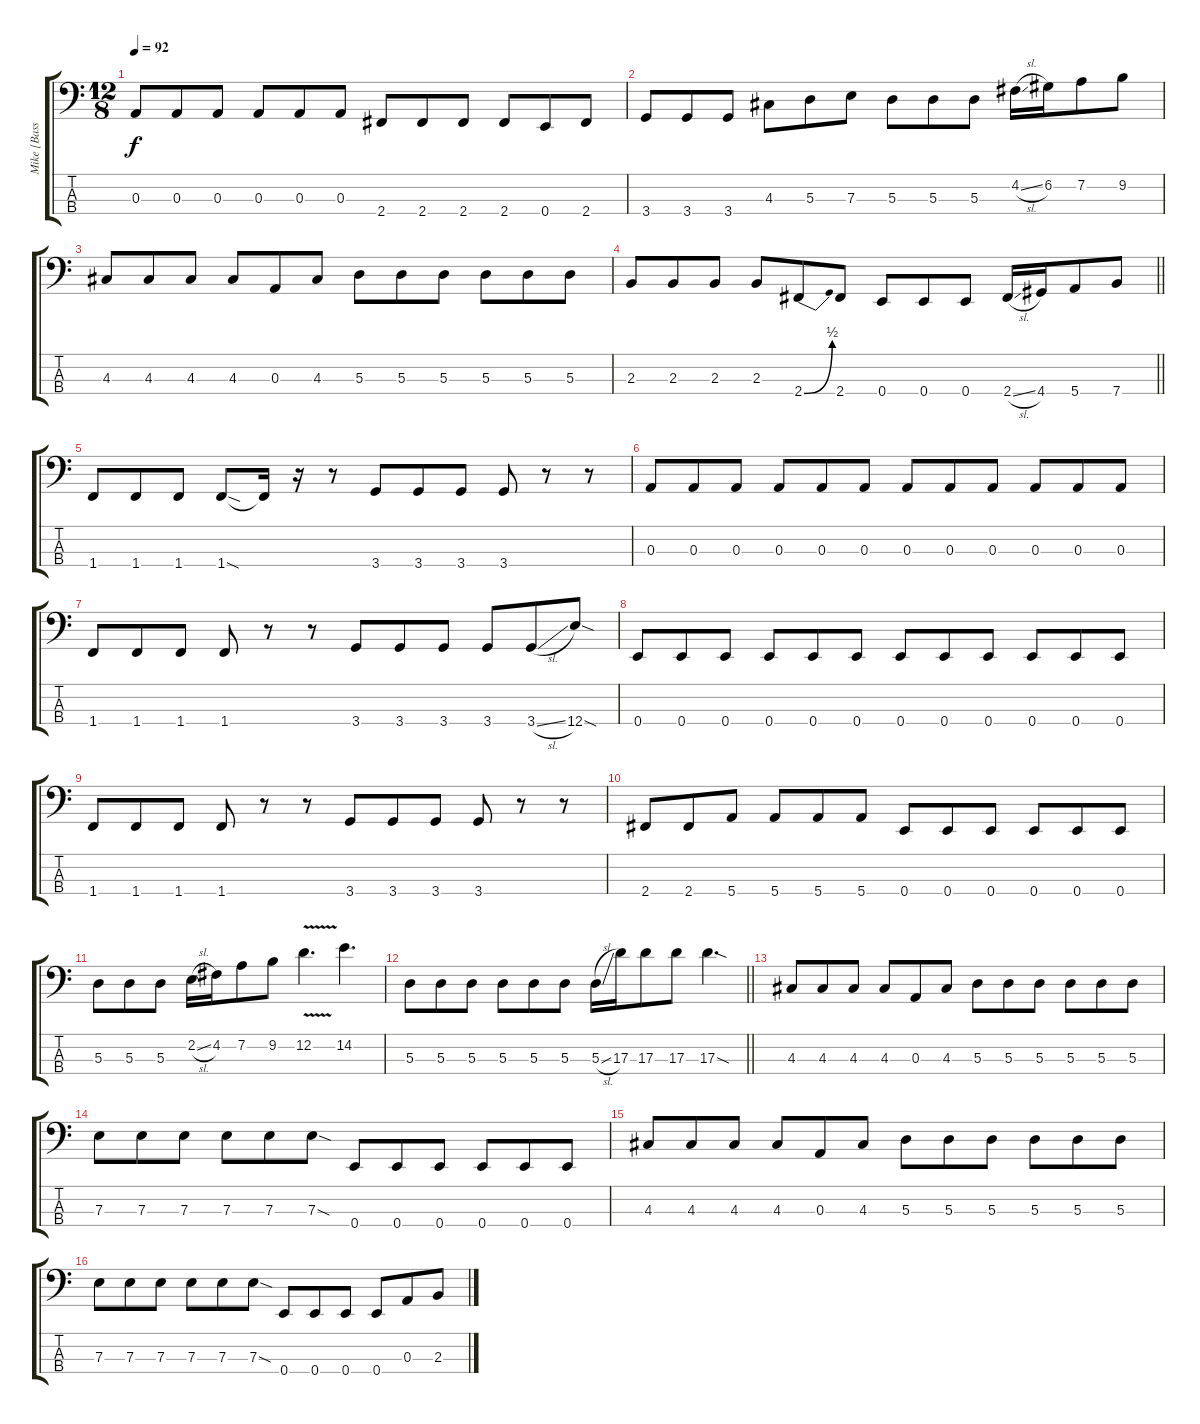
\track ("Mike [Bass]" "Mike [Bass") {instrument electricbassfinger}
\staff {score tabs}
\tuning (G2 D2 A1 E1) {hide}
\ts (12 8)
\tempo 92
\clef f4
\ks c
0.3.8{dy f} 0.3.8 0.3.8 0.3.8 0.3.8 0.3.8 2.4.8 2.4.8 2.4.8 2.4.8 0.4.8 2.4.8 |
3.4.8 3.4.8 3.4.8 4.3.8 5.3.8 7.3.8 5.3.8 5.3.8 5.3.8 4.2{sl}.16 6.2.16 7.2.8 9.2.8 |
4.3.8 4.3.8 4.3.8 4.3.8 0.3.8 4.3.8 5.3.8 5.3.8 5.3.8 5.3.8 5.3.8 5.3.8 |
\barLineRight lightlight
2.3.8 2.3.8 2.3.8 2.3.8 2.4{be (bend 0 0 60 2)}.8 2.4.8 0.4.8 0.4.8 0.4.8 2.4{sl}.16 4.4.16 5.4.8 7.4.8 |
1.4.8 1.4.8 1.4.8 1.4{sod}.8 1.4{t}.16 r.16 r.8 3.4.8 3.4.8 3.4.8 3.4.8 r.8 r.8 |
0.3.8 0.3.8 0.3.8 0.3.8 0.3.8 0.3.8 0.3.8 0.3.8 0.3.8 0.3.8 0.3.8 0.3.8 |
1.4.8 1.4.8 1.4.8 1.4.8 r.8 r.8 3.4.8 3.4.8 3.4.8 3.4.8 3.4{sl}.8 12.4{sod}.8 |
0.4.8 0.4.8 0.4.8 0.4.8 0.4.8 0.4.8 0.4.8 0.4.8 0.4.8 0.4.8 0.4.8 0.4.8 |
1.4.8 1.4.8 1.4.8 1.4.8 r.8 r.8 3.4.8 3.4.8 3.4.8 3.4.8 r.8 r.8 |
2.4.8 2.4.8 5.4.8 5.4.8 5.4.8 5.4.8 0.4.8 0.4.8 0.4.8 0.4.8 0.4.8 0.4.8 |
5.3.8 5.3.8 5.3.8 2.2{sl}.16 4.2.16 7.2.8 9.2.8 12.2{v}.4{d} 14.2.4{d} |
\barLineRight lightlight
5.3.8 5.3.8 5.3.8 5.3.8 5.3.8 5.3.8 5.3{sl}.16 17.3.16 17.3.8 17.3.8 17.3{sod}.4{d} |
4.3.8 4.3.8 4.3.8 4.3.8 0.3.8 4.3.8 5.3.8 5.3.8 5.3.8 5.3.8 5.3.8 5.3.8 |
7.3.8 7.3.8 7.3.8 7.3.8 7.3.8 7.3{sod}.8 0.4.8 0.4.8 0.4.8 0.4.8 0.4.8 0.4.8 |
4.3.8 4.3.8 4.3.8 4.3.8 0.3.8 4.3.8 5.3.8 5.3.8 5.3.8 5.3.8 5.3.8 5.3.8 |
7.3.8 7.3.8 7.3.8 7.3.8 7.3.8 7.3{sod}.8 0.4.8 0.4.8 0.4.8 0.4.8 0.3.8 2.3.8
